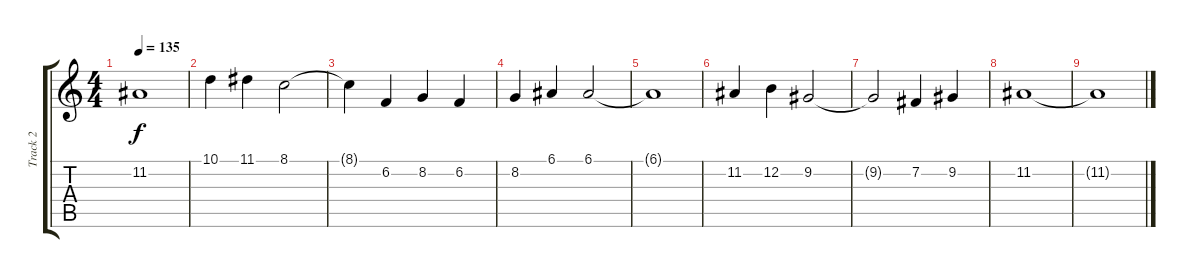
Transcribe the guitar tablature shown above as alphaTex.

\track ("Track 2" "Track 2") {instrument stringensemble2}
\staff {score tabs}
\tuning (E4 B3 G3 D3 A2 E2) {hide}
\ts (4 4)
\tempo 135
\clef g2
\ks c
11.2{t}.1{dy f} |
10.1.4 11.1.4 8.1.2 |
8.1{t}.4 6.2.4 8.2.4 6.2.4 |
8.2.4 6.1.4 6.1.2 |
6.1{t}.1 |
11.2.4 12.2.4 9.2.2 |
9.2{t}.2 7.2.4 9.2.4 |
11.2.1 |
11.2{t}.1
